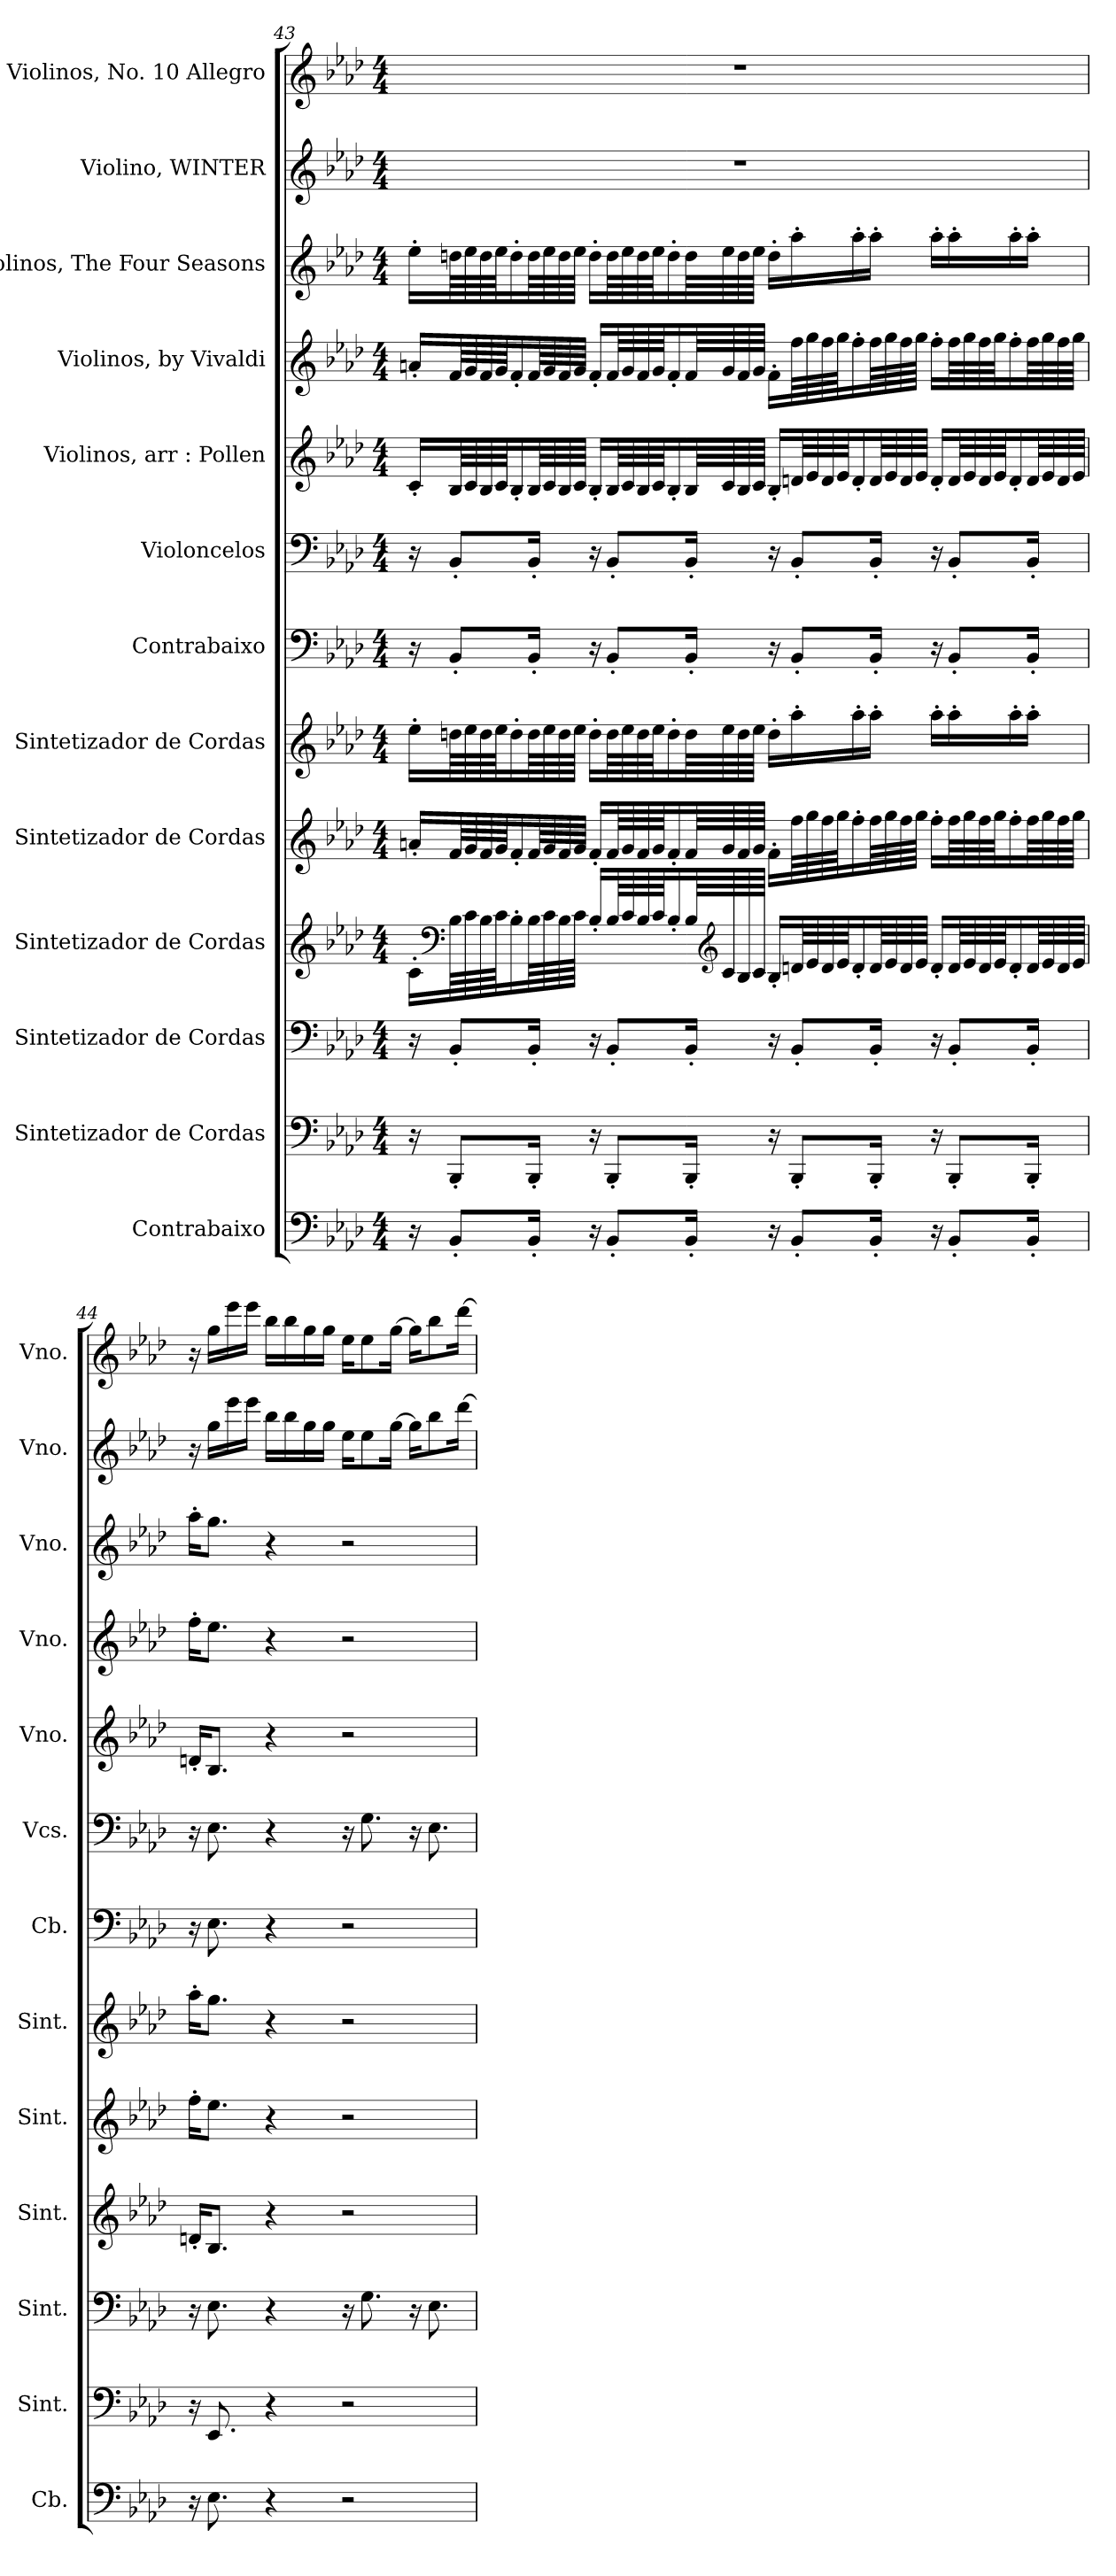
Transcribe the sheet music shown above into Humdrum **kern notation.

**kern	**kern	**kern	**kern	**kern	**kern	**kern	**kern	**kern	**kern	**kern	**kern	**kern
*part13	*part12	*part11	*part10	*part9	*part8	*part7	*part6	*part5	*part4	*part3	*part2	*part1
*staff13	*staff12	*staff11	*staff10	*staff9	*staff8	*staff7	*staff6	*staff5	*staff4	*staff3	*staff2	*staff1
*I"Contrabaixo	*I"Sintetizador de Cordas	*I"Sintetizador de Cordas	*I"Sintetizador de Cordas	*I"Sintetizador de Cordas	*I"Sintetizador de Cordas	*I"Contrabaixo	*I"Violoncelos	*I"Violinos, arr : Pollen	*I"Violinos, by Vivaldi	*I"Violinos, The Four Seasons	*I"Violino, WINTER	*I"Violinos, No. 10 Allegro
*I'Cb.	*I'Sint.	*I'Sint.	*I'Sint.	*I'Sint.	*I'Sint.	*I'Cb.	*I'Vcs.	*I'Vno.	*I'Vno.	*I'Vno.	*I'Vno.	*I'Vno.
!!LO:PB:g=z
*clefF4	*clefF4	*clefF4	*clefG2	*clefG2	*clefG2	*clefF4	*clefF4	*clefG2	*clefG2	*clefG2	*clefG2	*clefG2
*ITrd7c12	*	*	*	*	*	*ITrd7c12	*	*	*	*	*	*
*k[b-e-a-d-]	*k[b-e-a-d-]	*k[b-e-a-d-]	*k[b-e-a-d-]	*k[b-e-a-d-]	*k[b-e-a-d-]	*k[b-e-a-d-]	*k[b-e-a-d-]	*k[b-e-a-d-]	*k[b-e-a-d-]	*k[b-e-a-d-]	*k[b-e-a-d-]	*k[b-e-a-d-]
*M4/4	*M4/4	*M4/4	*M4/4	*M4/4	*M4/4	*M4/4	*M4/4	*M4/4	*M4/4	*M4/4	*M4/4	*M4/4
=43	=43	=43	=43	=43	=43	=43	=43	=43	=43	=43	=43	=43
16r	16r	16r	16c'\LL	16an'/LL	16ee-'\LL	16r	16r	16c'/LL	16an'/LL	16ee-'\LL	1r	1r
*	*	*	*clefF4	*	*	*	*	*	*	*	*	*
8BBB-'/L	8BBB-'/L	8BB-'/L	64B-\LL	64f/LL	64ddn\LL	8BBB-'/L	8BB-'/L	64B-/LL	64f/LL	64ddn\LL	.	.
.	.	.	64c\	64g/	64ee-\	.	.	64c/	64g/	64ee-\	.	.
.	.	.	64B-\	64f/	64dd\	.	.	64B-/	64f/	64dd\	.	.
.	.	.	64c\JJ	64g/JJ	64ee-\JJ	.	.	64c/JJ	64g/JJ	64ee-\JJ	.	.
.	.	.	16B-'\	16f'/	16dd'\	.	.	16B-'/	16f'/	16dd'\	.	.
16BBB-'/Jk	16BBB-'/Jk	16BB-'/Jk	64B-\LL	64f/LL	64dd\LL	16BBB-'/Jk	16BB-'/Jk	64B-/LL	64f/LL	64dd\LL	.	.
.	.	.	64c\	64g/	64ee-\	.	.	64c/	64g/	64ee-\	.	.
.	.	.	64B-\	64f/	64dd\	.	.	64B-/	64f/	64dd\	.	.
.	.	.	64c\JJJJ	64g/JJJJ	64ee-\JJJJ	.	.	64c/JJJJ	64g/JJJJ	64ee-\JJJJ	.	.
16r	16r	16r	16B-'/LL	16f'/LL	16dd'\LL	16r	16r	16B-'/LL	16f'/LL	16dd'\LL	.	.
8BBB-'/L	8BBB-'/L	8BB-'/L	64B-/LL	64f/LL	64dd\LL	8BBB-'/L	8BB-'/L	64B-/LL	64f/LL	64dd\LL	.	.
.	.	.	64c/	64g/	64ee-\	.	.	64c/	64g/	64ee-\	.	.
.	.	.	64B-/	64f/	64dd\	.	.	64B-/	64f/	64dd\	.	.
.	.	.	64c/JJ	64g/JJ	64ee-\JJ	.	.	64c/JJ	64g/JJ	64ee-\JJ	.	.
.	.	.	16B-'/	16f'/	16dd'\	.	.	16B-'/	16f'/	16dd'\	.	.
16BBB-'/Jk	16BBB-'/Jk	16BB-'/Jk	64B-/LL	64f/LL	64dd\LL	16BBB-'/Jk	16BB-'/Jk	64B-/LL	64f/LL	64dd\LL	.	.
*	*	*	*clefG2	*	*	*	*	*	*	*	*	*
.	.	.	64c/	64g/	64ee-\	.	.	64c/	64g/	64ee-\	.	.
.	.	.	64B-/	64f/	64dd\	.	.	64B-/	64f/	64dd\	.	.
.	.	.	64c/JJJJ	64g/JJJJ	64ee-\JJJJ	.	.	64c/JJJJ	64g/JJJJ	64ee-\JJJJ	.	.
16r	16r	16r	16B-'/LL	16f'\LL	16dd'\LL	16r	16r	16B-'/LL	16f'\LL	16dd'\LL	.	.
8BBB-'/L	8BBB-'/L	8BB-'/L	64dn/LL	64ff\LL	16aa-'\	8BBB-'/L	8BB-'/L	64dn/LL	64ff\LL	16aa-'\	.	.
.	.	.	64e-/	64gg\	.	.	.	64e-/	64gg\	.	.	.
.	.	.	64d/	64ff\	.	.	.	64d/	64ff\	.	.	.
.	.	.	64e-/JJ	64gg\JJ	.	.	.	64e-/JJ	64gg\JJ	.	.	.
.	.	.	16d'/	16ff'\	16aa-'\	.	.	16d'/	16ff'\	16aa-'\	.	.
16BBB-'/Jk	16BBB-'/Jk	16BB-'/Jk	64d/LL	64ff\LL	16aa-'\JJ	16BBB-'/Jk	16BB-'/Jk	64d/LL	64ff\LL	16aa-'\JJ	.	.
.	.	.	64e-/	64gg\	.	.	.	64e-/	64gg\	.	.	.
.	.	.	64d/	64ff\	.	.	.	64d/	64ff\	.	.	.
.	.	.	64e-/JJJJ	64gg\JJJJ	.	.	.	64e-/JJJJ	64gg\JJJJ	.	.	.
16r	16r	16r	16d'/LL	16ff'\LL	16aa-'\LL	16r	16r	16d'/LL	16ff'\LL	16aa-'\LL	.	.
8BBB-'/L	8BBB-'/L	8BB-'/L	64d/LL	64ff\LL	16aa-'\	8BBB-'/L	8BB-'/L	64d/LL	64ff\LL	16aa-'\	.	.
.	.	.	64e-/	64gg\	.	.	.	64e-/	64gg\	.	.	.
.	.	.	64d/	64ff\	.	.	.	64d/	64ff\	.	.	.
.	.	.	64e-/JJ	64gg\JJ	.	.	.	64e-/JJ	64gg\JJ	.	.	.
.	.	.	16d'/	16ff'\	16aa-'\	.	.	16d'/	16ff'\	16aa-'\	.	.
16BBB-'/Jk	16BBB-'/Jk	16BB-'/Jk	64d/LL	64ff\LL	16aa-'\JJ	16BBB-'/Jk	16BB-'/Jk	64d/LL	64ff\LL	16aa-'\JJ	.	.
.	.	.	64e-/	64gg\	.	.	.	64e-/	64gg\	.	.	.
.	.	.	64d/	64ff\	.	.	.	64d/	64ff\	.	.	.
.	.	.	64e-/JJJJ	64gg\JJJJ	.	.	.	64e-/JJJJ	64gg\JJJJ	.	.	.
!!LO:PB:g=z
=44	=44	=44	=44	=44	=44	=44	=44	=44	=44	=44	=44	=44
16r	16r	16r	16dn'/KL	16ff'\KL	16aa-'\KL	16r	16r	16dn'/KL	16ff'\KL	16aa-'\KL	16r	16r
*	*	*	*	*	*	*	*	*	*	*	*	*MM70
8.EE-\	8.EE-/	8.E-\	8.B-/J	8.ee-\J	8.gg\J	8.EE-\	8.E-\	8.B-/J	8.ee-\J	8.gg\J	16gg\LL	16gg\LL
.	.	.	.	.	.	.	.	.	.	.	16eee-\	16eee-\
.	.	.	.	.	.	.	.	.	.	.	16eee-\JJ	16eee-\JJ
4r	4r	4r	4r	4r	4r	4r	4r	4r	4r	4r	16bb-\LL	16bb-\LL
.	.	.	.	.	.	.	.	.	.	.	16bb-\	16bb-\
.	.	.	.	.	.	.	.	.	.	.	16gg\	16gg\
.	.	.	.	.	.	.	.	.	.	.	16gg\JJ	16gg\JJ
2r	2r	16r	2r	2r	2r	2r	16r	2r	2r	2r	16ee-\KL	16ee-\KL
.	.	8.G\	.	.	.	.	8.G\	.	.	.	8ee-\	8ee-\
*	*	*	*	*	*	*	*	*	*	*	*	*MM69
.	.	.	.	.	.	.	.	.	.	.	[16gg\Jk	[16gg\Jk
.	.	16r	.	.	.	.	16r	.	.	.	16gg\KL]	16gg\KL]
*	*	*	*	*	*	*	*	*	*	*	*	*MM68
.	.	8.E-\	.	.	.	.	8.E-\	.	.	.	8bb-\	8bb-\
*	*	*	*	*	*	*	*	*	*	*	*	*MM67
.	.	.	.	.	.	.	.	.	.	.	[16ddd-\Jk	[16ddd-\Jk
=	=	=	=	=	=	=	=	=	=	=	=	=
*-	*-	*-	*-	*-	*-	*-	*-	*-	*-	*-	*-	*-
